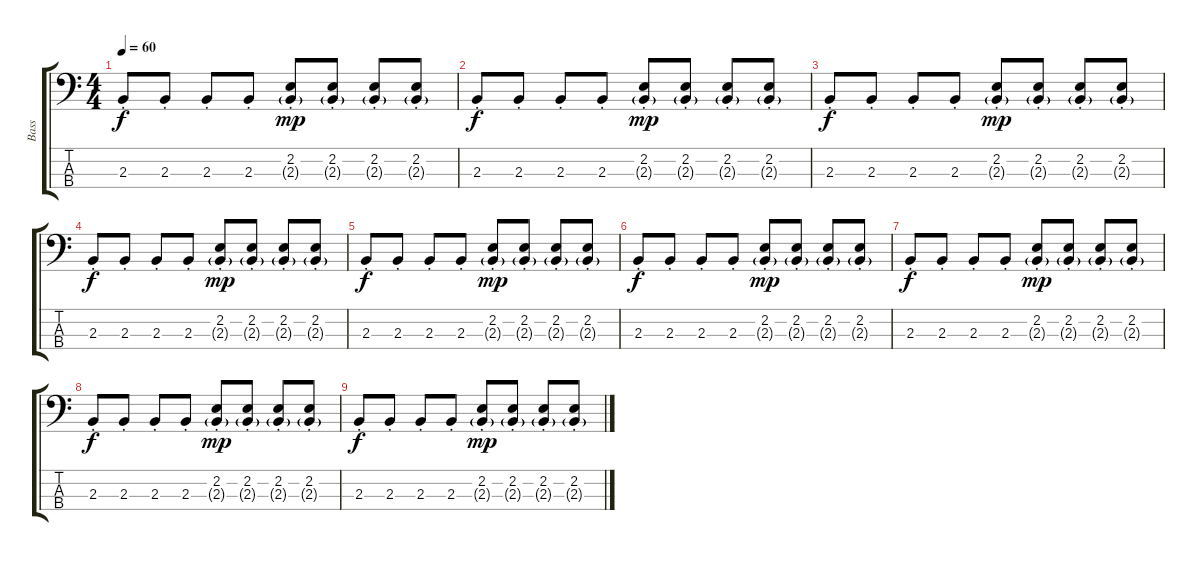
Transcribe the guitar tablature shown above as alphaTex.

\track ("Bass" "Bass") {instrument electricbassfinger}
\staff {score tabs}
\tuning (G2 D2 A1 E1) {hide}
\ts (4 4)
\tempo 60
\clef f4
\ks c
2.3{st}.8{dy f} 2.3{st}.8 2.3{st}.8 2.3{st}.8 (2.2{st} 2.3{g st}).8{dy mp} (2.2{st} 2.3{g st}).8 (2.2{st} 2.3{g st}).8 (2.2{st} 2.3{g st}).8 |
2.3{st}.8{dy f} 2.3{st}.8 2.3{st}.8 2.3{st}.8 (2.2{st} 2.3{g st}).8{dy mp} (2.2{st} 2.3{g st}).8 (2.2{st} 2.3{g st}).8 (2.2{st} 2.3{g st}).8 |
2.3{st}.8{dy f} 2.3{st}.8 2.3{st}.8 2.3{st}.8 (2.2{st} 2.3{g st}).8{dy mp} (2.2{st} 2.3{g st}).8 (2.2{st} 2.3{g st}).8 (2.2{st} 2.3{g st}).8 |
2.3{st}.8{dy f} 2.3{st}.8 2.3{st}.8 2.3{st}.8 (2.2{st} 2.3{g st}).8{dy mp} (2.2{st} 2.3{g st}).8 (2.2{st} 2.3{g st}).8 (2.2{st} 2.3{g st}).8 |
2.3{st}.8{dy f} 2.3{st}.8 2.3{st}.8 2.3{st}.8 (2.2{st} 2.3{g st}).8{dy mp} (2.2{st} 2.3{g st}).8 (2.2{st} 2.3{g st}).8 (2.2{st} 2.3{g st}).8 |
2.3{st}.8{dy f} 2.3{st}.8 2.3{st}.8 2.3{st}.8 (2.2{st} 2.3{g st}).8{dy mp} (2.2{st} 2.3{g st}).8 (2.2{st} 2.3{g st}).8 (2.2{st} 2.3{g st}).8 |
2.3{st}.8{dy f} 2.3{st}.8 2.3{st}.8 2.3{st}.8 (2.2{st} 2.3{g st}).8{dy mp} (2.2{st} 2.3{g st}).8 (2.2{st} 2.3{g st}).8 (2.2{st} 2.3{g st}).8 |
2.3{st}.8{dy f} 2.3{st}.8 2.3{st}.8 2.3{st}.8 (2.2{st} 2.3{g st}).8{dy mp} (2.2{st} 2.3{g st}).8 (2.2{st} 2.3{g st}).8 (2.2{st} 2.3{g st}).8 |
2.3{st}.8{dy f} 2.3{st}.8 2.3{st}.8 2.3{st}.8 (2.2{st} 2.3{g st}).8{dy mp} (2.2{st} 2.3{g st}).8 (2.2{st} 2.3{g st}).8 (2.2{st} 2.3{g st}).8
